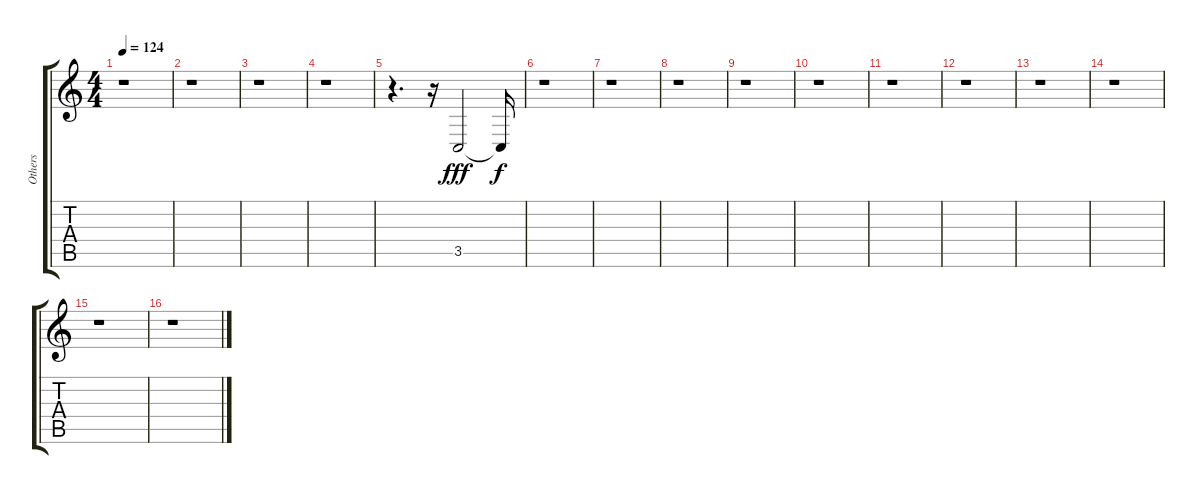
\track ("Others" "Others") {instrument reversecymbal}
\staff {score tabs}
\tuning (E4 B3 G3 D3 A2 E2) {hide}
\ts (4 4)
\tempo 124
\clef g2
\ks c
r.1{dy f} |
r.1 |
r.1 |
r.1 |
r.4{d} r.16 3.5.2{dy fff} 3.5{t}.16{dy f} |
r.1 |
r.1 |
r.1 |
r.1 |
r.1 |
r.1 |
r.1 |
r.1 |
r.1 |
r.1 |
r.1
